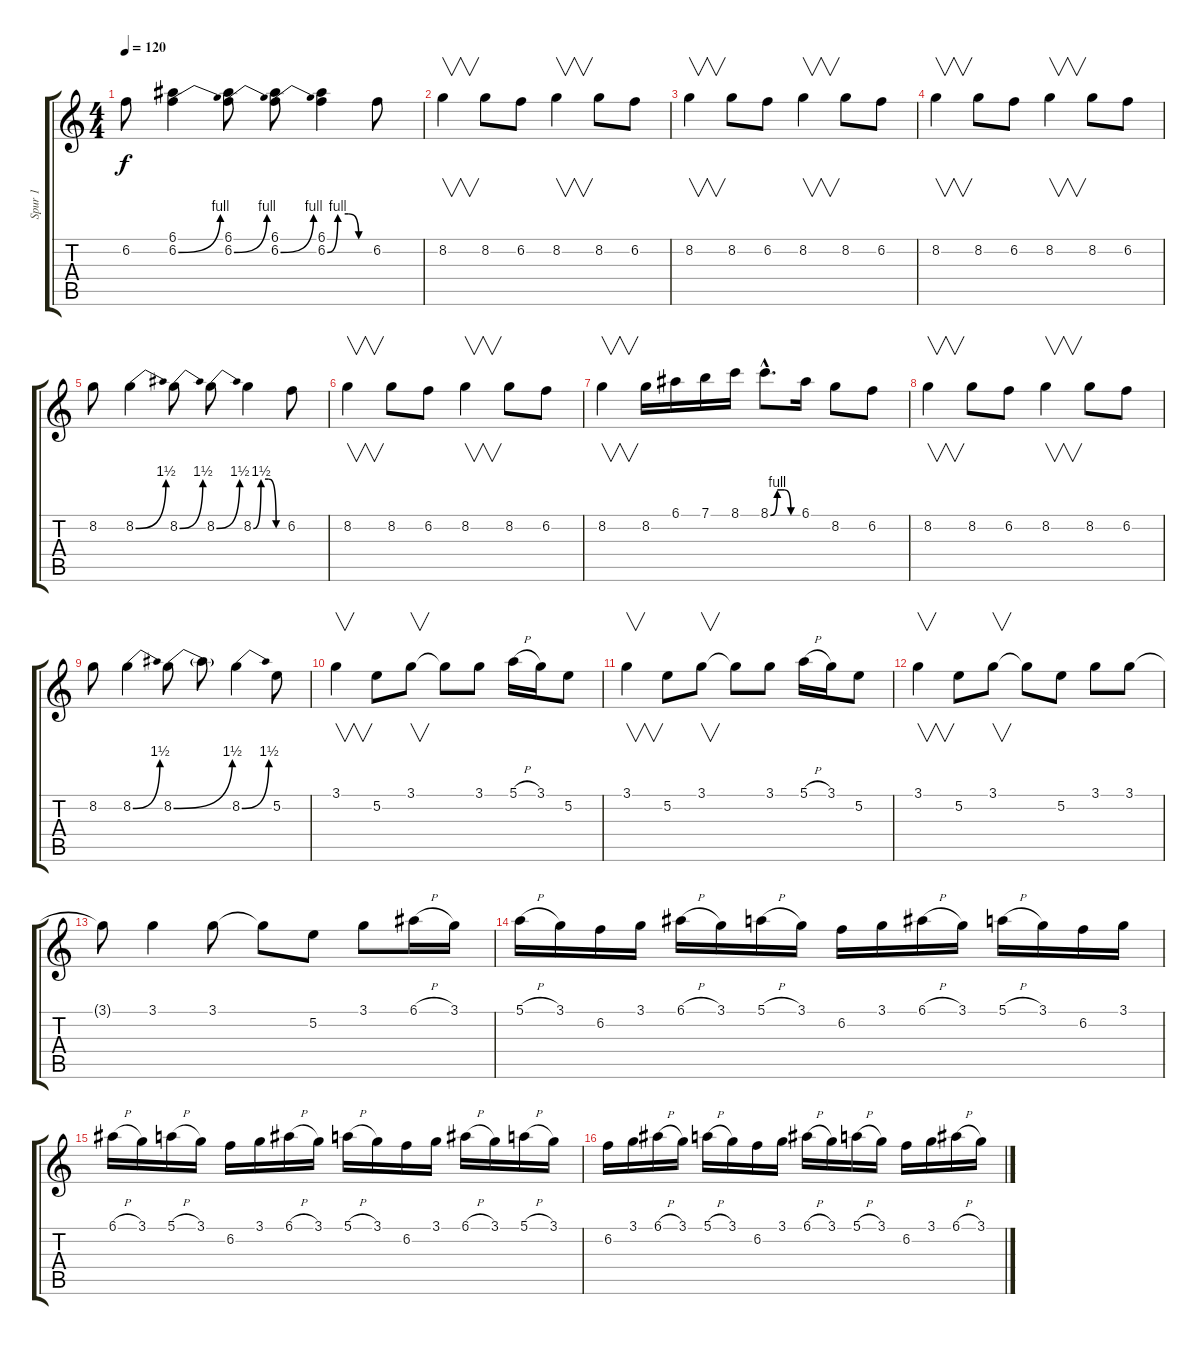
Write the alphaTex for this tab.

\track ("Spur 1" "Spur 1") {instrument overdrivenguitar}
\staff {score tabs}
\tuning (E4 B3 G3 D3 A2 E2) {hide}
\ts (4 4)
\tempo 120
\clef g2
\ks c
6.2{t}.8{dy f} (6.1 6.2{be (bend 0 0 60 4)}).4 (6.1 6.2{be (bend 0 0 60 4)}).8 (6.1 6.2{be (bend 0 0 60 4)}).8 (6.1 6.2{be (custom 0 0 15 4 30 4 45 0 60 0)}).4 6.2.8 |
8.2.4{v} 8.2.8 6.2.8 8.2.4{v} 8.2.8 6.2.8 |
8.2.4{v} 8.2.8 6.2.8 8.2.4{v} 8.2.8 6.2.8 |
8.2.4{v} 8.2.8 6.2.8 8.2.4{v} 8.2.8 6.2.8 |
8.2.8 8.2{be (bend 0 0 60 6)}.4 8.2{be (bend 0 0 60 6)}.8 8.2{be (bend 0 0 60 6)}.8 8.2{be (custom 0 0 15 6 30 6 45 0 60 0)}.4 6.2.8 |
8.2.4{v} 8.2.8 6.2.8 8.2.4{v} 8.2.8 6.2.8 |
8.2.4{v} 8.2.16 6.1.16 7.1.16 8.1.16 8.1{be (custom 0 0 15 4 30 4 45 0 60 0) hac}.8{d} 6.1.16 8.2.8 6.2.8 |
8.2.4{v} 8.2.8 6.2.8 8.2.4{v} 8.2.8 6.2.8 |
8.2.8 8.2{be (bend 0 0 60 6)}.4 8.2{be (bend 0 0 60 6)}.8 8.2{t}.8 8.2{be (bend 0 0 60 6)}.4 5.2.8 |
3.1.4{v} 5.2.8 3.1.8{v} 3.1{t}.8 3.1.8 5.1{h}.16 3.1.16 5.2.8 |
3.1.4{v} 5.2.8 3.1.8{v} 3.1{t}.8 3.1.8 5.1{h}.16 3.1.16 5.2.8 |
3.1.4{v} 5.2.8 3.1.8{v} 3.1{t}.8 5.2.8 3.1.8 3.1.8 |
3.1{t}.8 3.1.4 3.1.8 3.1{t}.8 5.2.8 3.1.8 6.1{h}.16 3.1.16 |
5.1{h}.16 3.1.16 6.2.16 3.1.16 6.1{h}.16 3.1.16 5.1{h}.16 3.1.16 6.2.16 3.1.16 6.1{h}.16 3.1.16 5.1{h}.16 3.1.16 6.2.16 3.1.16 |
6.1{h}.16 3.1.16 5.1{h}.16 3.1.16 6.2.16 3.1.16 6.1{h}.16 3.1.16 5.1{h}.16 3.1.16 6.2.16 3.1.16 6.1{h}.16 3.1.16 5.1{h}.16 3.1.16 |
6.2.16 3.1.16 6.1{h}.16 3.1.16 5.1{h}.16 3.1.16 6.2.16 3.1.16 6.1{h}.16 3.1.16 5.1{h}.16 3.1.16 6.2.16 3.1.16 6.1{h}.16 3.1.16
